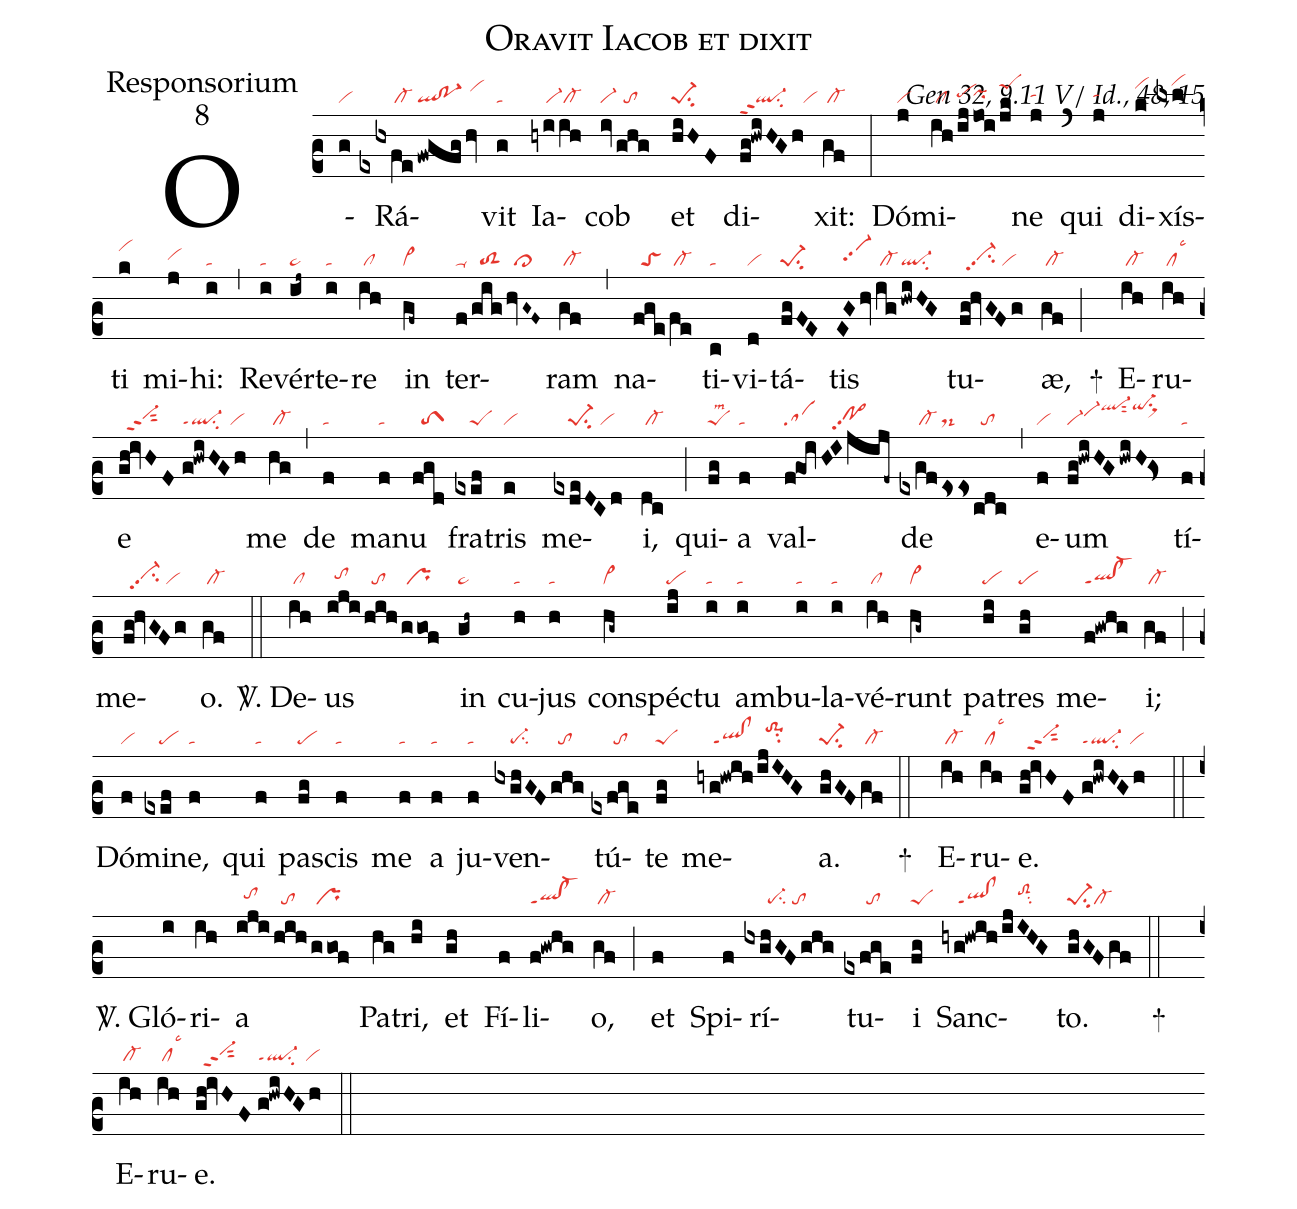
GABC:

name:Oravit Iacob et dixit;
office-part:Responsorium;
mode:8;
commentary:Gen 32, 9.11 V/ Id., 48, 15;
nabc-lines:1;
%%
(c2)O(g|vi)Rá(exhxfe|/////////cl-|!fwgfg/hv|ql!po-1/vihj)vit(g|ta) Ia(hyi|////vi-|ih|/cl-)cob(iv|vi-|/ghg|//to) et(hiHF|pe-1su2) di(fg!hwiHGh|ql-ppt2su2/vi)xit:(gf|/cl-) (:) Dó(j|vi)mi(ih|/cl|/ij|pehh|joi|pihh|/jk|peShk)ne(j|tahh) (`) qui(j|tahh) di(k|vihk)xís(lxl|////vihl)ti(k|vihk) mi(j|vihh)hi:(i|ta) (,) Re(i|ta)vér(ij~|pe~)te(i|ta)re(ih|/cl) in(gf~|cl~) ter(f|ta-|/gig|//toS2|/hvG~F~|//cl>)ram(gf|/cl-) (,) na(fge|//toS|/fe|/cl-)ti(c|ta)vi(d|vi)tá(fgFE|pe-1su2)tis(EGhv|//vi-hhpp2|/ig|/cl-|!hwiHG|ql-su2) tu(fg!hvGFg|//vi-hhpp2su2/vi)æ,(gf|/cl-) (;)
+() E(ih|/cl-)ru(ih|/cllsc3)e(gh!ivHF|//vi-hhppt2sut2|//g!hwiHGh|ql-ppt1su2/vi) me(hg|/cl-) (,) de(f|ta) ma(f|ta)nu(fgd|//toS1) fra(exef|////peS)tris(e|vi) me(exdeDCd|////pe-1su2/vi)i,(dc|/cl-) (;) qui(fg|peSlsm2)a(f|ta) val(f!goi|sa|HIjijf~|///po>hhpp2)de(exgf|/////cl-|ess|ds-|cdc|//to) (,) e(f|vi)um(fg!hwiHG|vi-vi-hiql-hksut2|/hwiH!Gs>|///qi-hksu1sux1) tí(f|ta)me(fg!hvGFg|//vi-hhpp2su2/vi)o.(gf|/cl-) (::)

<sp>V/</sp>. De(ih|/cl)us(iji|//tohh|/hih|//to|/ggof|/pr) in(gh~|pe~) cu(h|ta)jus(h|ta) con(hg~|cl~)spéc(ij|pe)tu(i|ta) am(i|ta)bu(i|ta)la(i|ta)vé(ih|/cl)runt(hg~|cl~) pa(hi|pe)tres(gh|pe) me(f!gwhg|ql!cl-ppt1)i;(gf|/cl-) (;) Dó(f|vi)mi(exef|////pe)ne,(f|ta) qui(f|ta) pa(fg|pe)scis(f|ta) me(f|ta) a(f|ta) ju(f|ta)ven(hxghGF|////pe-su2|ghg|//to)tú(exfge|//////to)te(fg|peS) me(hyg!hwih|////ql!clppt1|/ijIHG|//to-1hjsu2)a.(ghGF|pe-1su2|gf|/cl-) (::)
+() E(ih|/cl-)ru(ih|/cllsc3)e.(gh!ivHF|//vi-hhppt2sut2|//g!hwiHGh|ql-ppt1su2/vi) (::)

<sp>V/</sp>. Gló(i)ri(ih)a(iji|//tohh|/hih|//to|/ggof|/pr) Pa(hg)tri,(hi) et(gh) Fí(f)li(f!gwhg|ql!cl-ppt1)o,(gf|/cl-) (;) et(f) Spi(f)rí(hxghGFghg|//////pe-su2/to)tu(exfge|//////to)i(fg|peS) Sanc(hyg!hwih|////ql!clppt1|/ijIHG|////toS2hisu2)to.(ghGFgf|pe-1su2cl-) (::)
+() E(ih|/cl-)ru(ih|/cllsc3)e.(gh!ivHF|//vi-hhppt2sut2|//g!hwiHGh|ql-ppt1su2/vi) (::)
